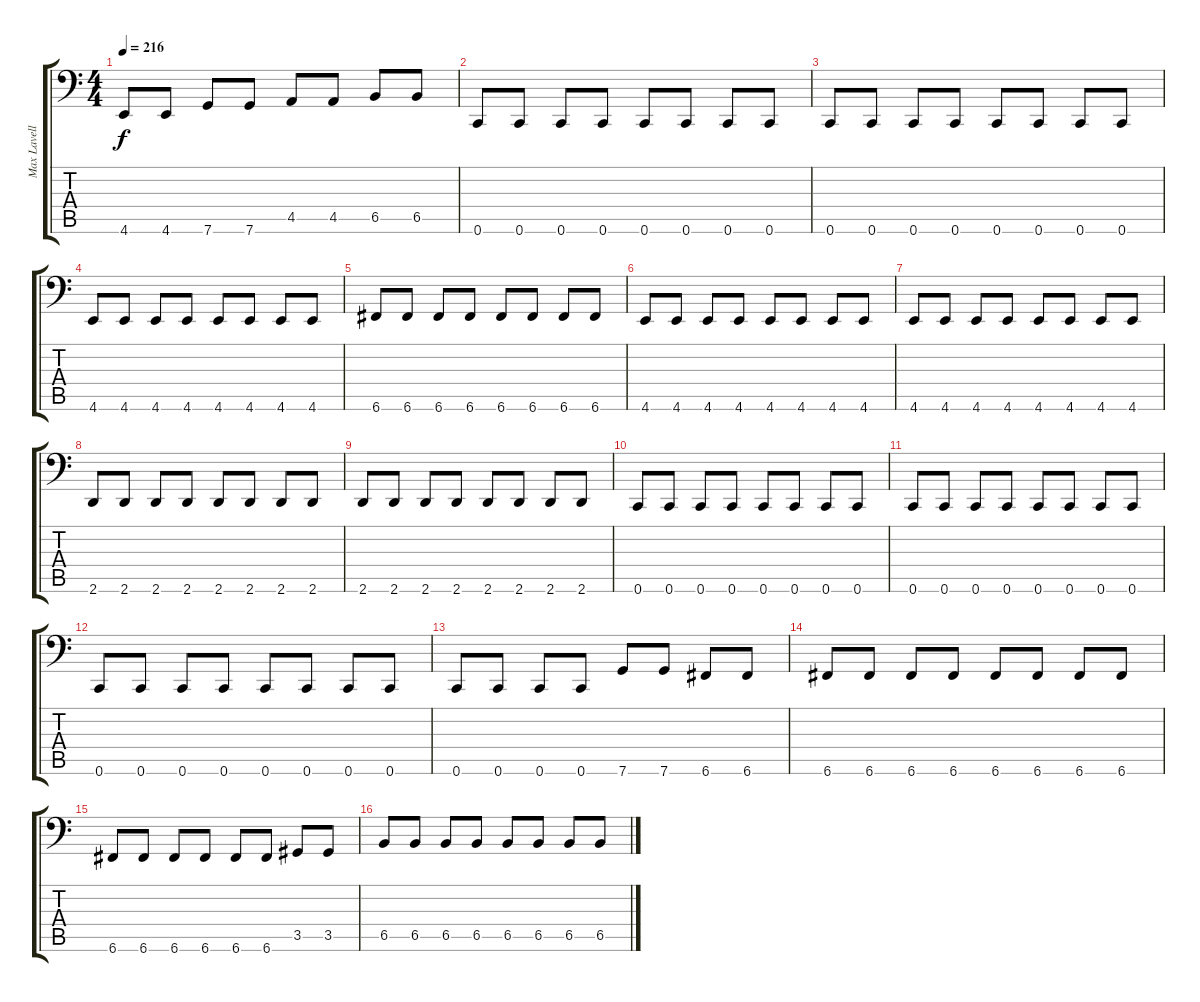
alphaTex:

\track ("Max Lavelle" "Max Lavell") {instrument electricbasspick}
\staff {score tabs}
\tuning (C3 G2 Eb2 Bb1 F1 C1) {hide}
\ts (4 4)
\tempo 216
\clef f4
\ks c
4.6.8{dy f} 4.6.8 7.6.8 7.6.8 4.5.8 4.5.8 6.5.8 6.5.8 |
0.6.8 0.6.8 0.6.8 0.6.8 0.6.8 0.6.8 0.6.8 0.6.8 |
0.6.8 0.6.8 0.6.8 0.6.8 0.6.8 0.6.8 0.6.8 0.6.8 |
4.6.8 4.6.8 4.6.8 4.6.8 4.6.8 4.6.8 4.6.8 4.6.8 |
6.6.8 6.6.8 6.6.8 6.6.8 6.6.8 6.6.8 6.6.8 6.6.8 |
4.6.8 4.6.8 4.6.8 4.6.8 4.6.8 4.6.8 4.6.8 4.6.8 |
4.6.8 4.6.8 4.6.8 4.6.8 4.6.8 4.6.8 4.6.8 4.6.8 |
2.6.8 2.6.8 2.6.8 2.6.8 2.6.8 2.6.8 2.6.8 2.6.8 |
2.6.8 2.6.8 2.6.8 2.6.8 2.6.8 2.6.8 2.6.8 2.6.8 |
0.6.8 0.6.8 0.6.8 0.6.8 0.6.8 0.6.8 0.6.8 0.6.8 |
0.6.8 0.6.8 0.6.8 0.6.8 0.6.8 0.6.8 0.6.8 0.6.8 |
0.6.8 0.6.8 0.6.8 0.6.8 0.6.8 0.6.8 0.6.8 0.6.8 |
0.6.8 0.6.8 0.6.8 0.6.8 7.6.8 7.6.8 6.6.8 6.6.8 |
6.6.8 6.6.8 6.6.8 6.6.8 6.6.8 6.6.8 6.6.8 6.6.8 |
6.6.8 6.6.8 6.6.8 6.6.8 6.6.8 6.6.8 3.5.8 3.5.8 |
6.5.8 6.5.8 6.5.8 6.5.8 6.5.8 6.5.8 6.5.8 6.5.8
